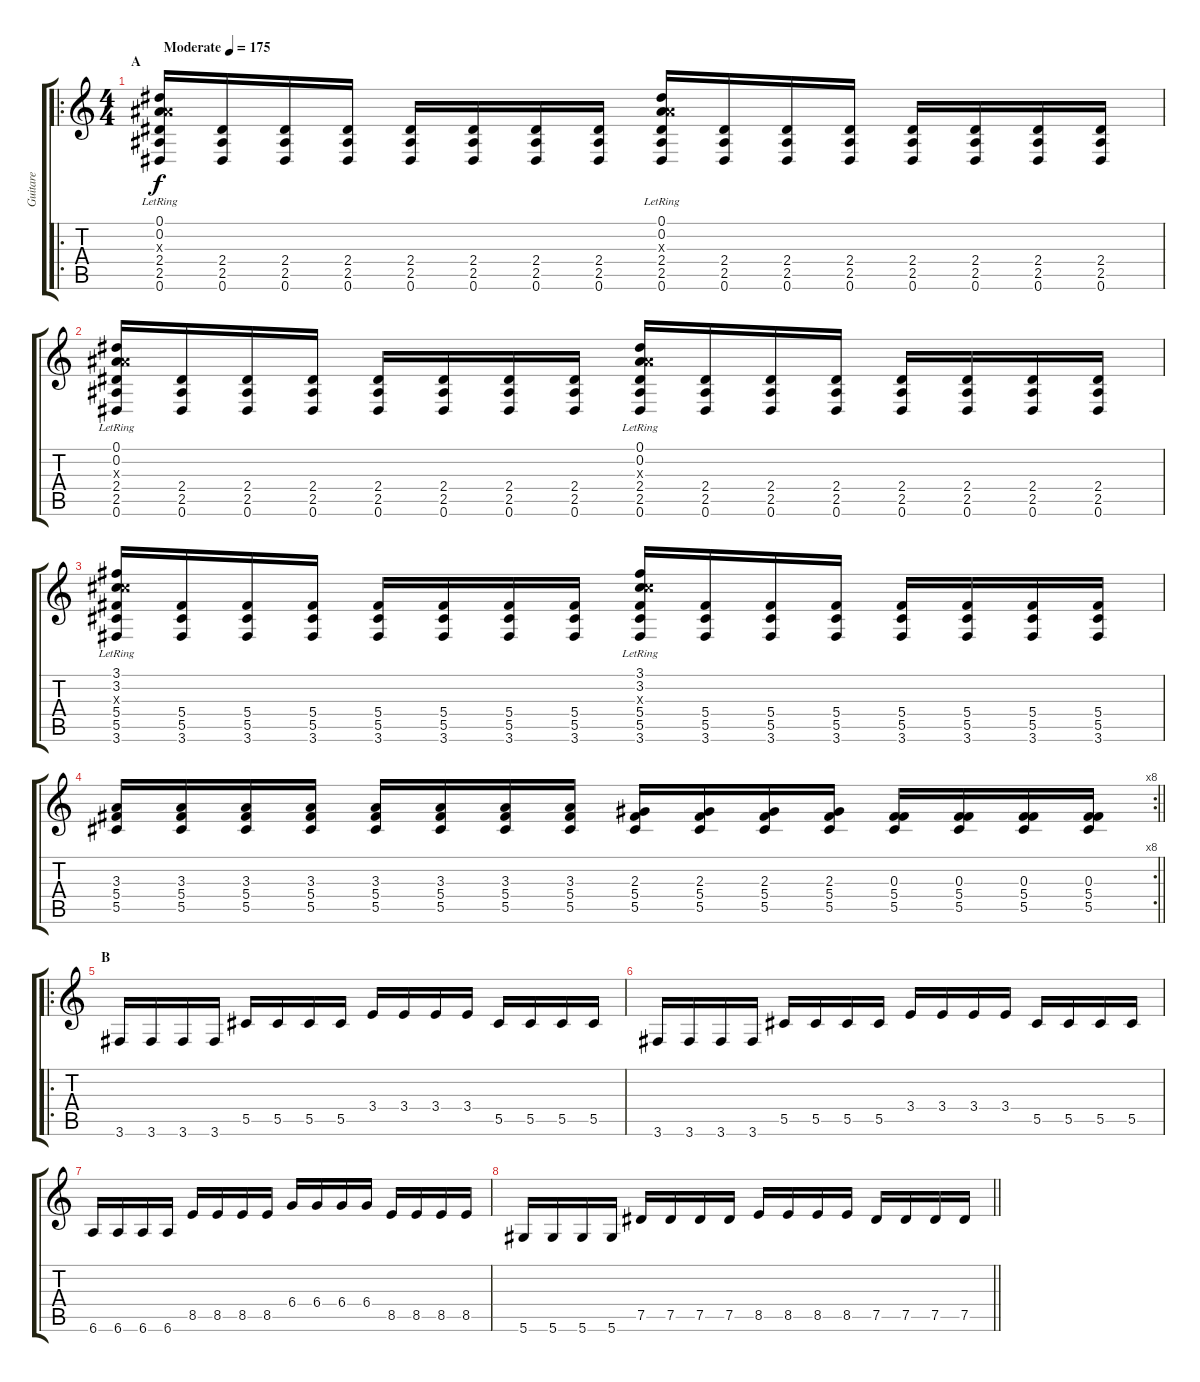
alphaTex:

\track ("Guitare" "Guitare") {instrument distortionguitar}
\staff {score tabs}
\tuning (Eb4 Bb3 Gb3 Db3 Ab2 Eb2) {hide}
\ro
\ts (4 4)
\section ("" "A")
\tempo (175 "Moderate")
\clef g2
\ks c
(0.1{lr} 0.2{lr} 4.3{x} 2.4 2.5 0.6).16{dy f instrument distortionguitar} (2.4 2.5 0.6).16 (2.4 2.5 0.6).16 (2.4 2.5 0.6).16 (2.4 2.5 0.6).16 (2.4 2.5 0.6).16 (2.4 2.5 0.6).16 (2.4 2.5 0.6).16 (0.1{lr} 0.2{lr} 4.3{x} 2.4 2.5 0.6).16 (2.4 2.5 0.6).16 (2.4 2.5 0.6).16 (2.4 2.5 0.6).16 (2.4 2.5 0.6).16 (2.4 2.5 0.6).16 (2.4 2.5 0.6).16 (2.4 2.5 0.6).16 |
(0.1{lr} 0.2{lr} 4.3{x} 2.4 2.5 0.6).16 (2.4 2.5 0.6).16 (2.4 2.5 0.6).16 (2.4 2.5 0.6).16 (2.4 2.5 0.6).16 (2.4 2.5 0.6).16 (2.4 2.5 0.6).16 (2.4 2.5 0.6).16 (0.1{lr} 0.2{lr} 4.3{x} 2.4 2.5 0.6).16 (2.4 2.5 0.6).16 (2.4 2.5 0.6).16 (2.4 2.5 0.6).16 (2.4 2.5 0.6).16 (2.4 2.5 0.6).16 (2.4 2.5 0.6).16 (2.4 2.5 0.6).16 |
(3.1{lr} 3.2{lr} 7.3{x} 5.4 5.5 3.6).16 (5.4 5.5 3.6).16 (5.4 5.5 3.6).16 (5.4 5.5 3.6).16 (5.4 5.5 3.6).16 (5.4 5.5 3.6).16 (5.4 5.5 3.6).16 (5.4 5.5 3.6).16 (3.1{lr} 3.2{lr} 7.3{x} 5.4 5.5 3.6).16 (5.4 5.5 3.6).16 (5.4 5.5 3.6).16 (5.4 5.5 3.6).16 (5.4 5.5 3.6).16 (5.4 5.5 3.6).16 (5.4 5.5 3.6).16 (5.4 5.5 3.6).16 |
\rc 8
\barLineRight lightlight
(3.3 5.4 5.5).16 (3.3 5.4 5.5).16 (3.3 5.4 5.5).16 (3.3 5.4 5.5).16 (3.3 5.4 5.5).16 (3.3 5.4 5.5).16 (3.3 5.4 5.5).16 (3.3 5.4 5.5).16 (2.3 5.4 5.5).16 (2.3 5.4 5.5).16 (2.3 5.4 5.5).16 (2.3 5.4 5.5).16 (0.3 5.4 5.5).16 (0.3 5.4 5.5).16 (0.3 5.4 5.5).16 (0.3 5.4 5.5).16 |
\ro
\section ("" "B")
3.6.16 3.6.16 3.6.16 3.6.16 5.5.16 5.5.16 5.5.16 5.5.16 3.4.16 3.4.16 3.4.16 3.4.16 5.5.16 5.5.16 5.5.16 5.5.16 |
3.6.16 3.6.16 3.6.16 3.6.16 5.5.16 5.5.16 5.5.16 5.5.16 3.4.16 3.4.16 3.4.16 3.4.16 5.5.16 5.5.16 5.5.16 5.5.16 |
6.6.16 6.6.16 6.6.16 6.6.16 8.5.16 8.5.16 8.5.16 8.5.16 6.4.16 6.4.16 6.4.16 6.4.16 8.5.16 8.5.16 8.5.16 8.5.16 |
\barLineRight lightlight
5.6.16 5.6.16 5.6.16 5.6.16 7.5.16 7.5.16 7.5.16 7.5.16 8.5.16 8.5.16 8.5.16 8.5.16 7.5.16 7.5.16 7.5.16 7.5.16
